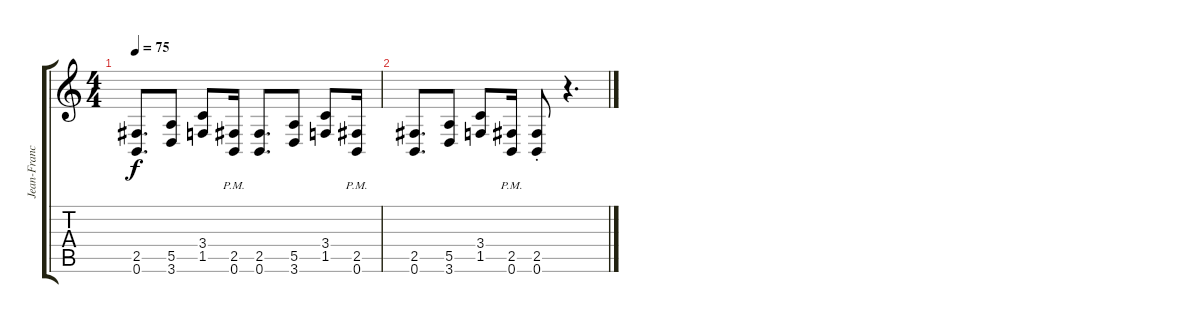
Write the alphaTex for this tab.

\track ("Jean-Francois" "Jean-Franc") {instrument distortionguitar}
\staff {score tabs}
\tuning (B3 Gb3 D3 A2 E2 B1) {hide}
\ts (4 4)
\tempo 75
\clef g2
\ks c
(2.5 0.6).8{d dy f} (5.5 3.6).8 (3.4 1.5).8 (2.5{pm} 0.6{pm}).16 (2.5 0.6).8{d} (5.5 3.6).8 (3.4 1.5).8 (2.5{pm} 0.6{pm}).16 |
(2.5 0.6).8{d} (5.5 3.6).8 (3.4 1.5).8 (2.5{pm} 0.6{pm}).16 (2.5{st} 0.6{st}).8 r.4{d}
